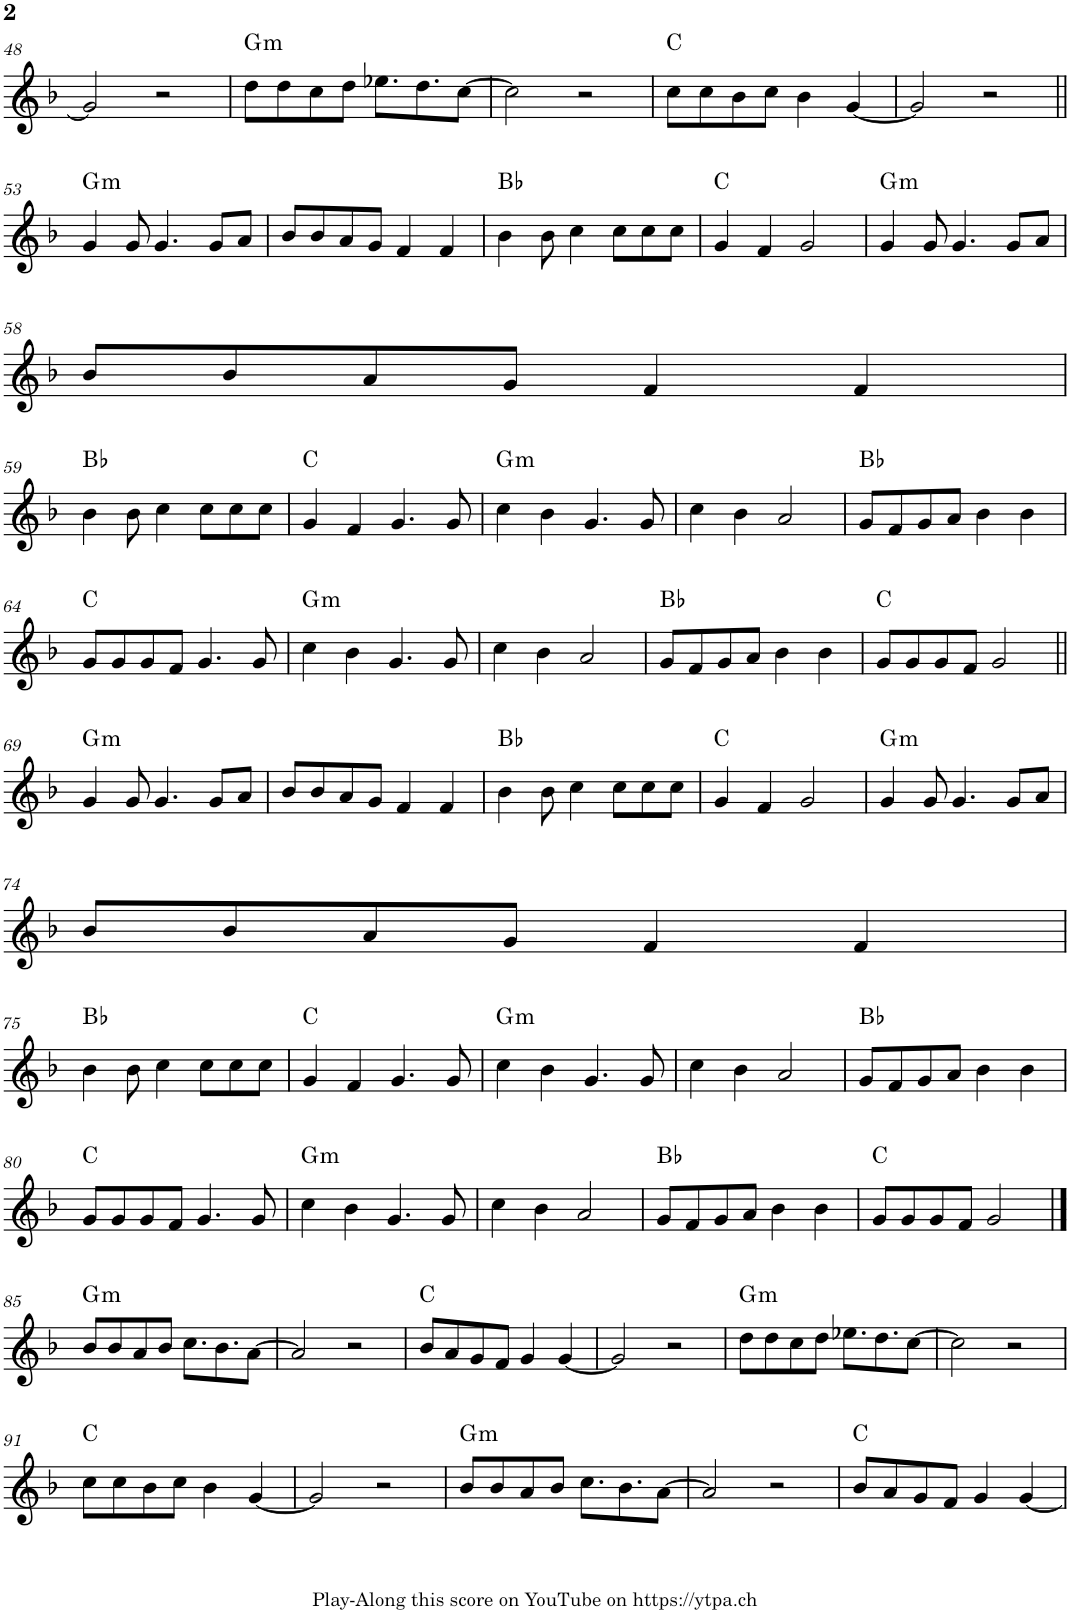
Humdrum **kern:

**kern	**harte
*part1	*part1
*staff1	*
*I"Piano	*
*I'Pno.	*
!!LO:PB:g=z
*clefG2	*
*k[b-]	*
*M2/2	*
*met(c|)	*
=48	=48
2g/]	.
2r	.
=49	=49
!	!LO:H:kt=m
8dd\L	G:min
8dd\	.
8cc\	.
8dd\J	.
8.ee-X\L	.
8.dd\	.
[8cc\J	.
=50	=50
2cc\]	.
2r	.
=51	=51
8cc\L	C:maj
8cc\	.
8b-\	.
8cc\J	.
4b-\	.
[4g/	.
=52	=52
2g/]	.
2r	.
!!LO:LB:g=z
=53||	=53||
!	!LO:H:kt=m
4g/	G:min
8g/	.
4.g/	.
8g/L	.
8a/J	.
=54	=54
8b-/L	.
8b-/	.
8a/	.
8g/J	.
4f/	.
4f/	.
=55	=55
4b-\	Bb:maj
8b-\	.
4cc\	.
8cc\L	.
8cc\	.
8cc\J	.
=56	=56
4g/	C:maj
4f/	.
2g/	.
=57	=57
!	!LO:H:kt=m
4g/	G:min
8g/	.
4.g/	.
8g/L	.
8a/J	.
!!LO:LB:g=z
=58	=58
8b-/L	.
8b-/	.
8a/	.
8g/J	.
4f/	.
4f/	.
!!LO:LB:g=z
=59	=59
4b-\	Bb:maj
8b-\	.
4cc\	.
8cc\L	.
8cc\	.
8cc\J	.
=60	=60
4g/	C:maj
4f/	.
4.g/	.
8g/	.
=61	=61
!	!LO:H:kt=m
4cc\	G:min
4b-\	.
4.g/	.
8g/	.
=62	=62
4cc\	.
4b-\	.
2a/	.
=63	=63
8g/L	Bb:maj
8f/	.
8g/	.
8a/J	.
4b-\	.
4b-\	.
!!LO:LB:g=z
=64	=64
8g/L	C:maj
8g/	.
8g/	.
8f/J	.
4.g/	.
8g/	.
=65	=65
!	!LO:H:kt=m
4cc\	G:min
4b-\	.
4.g/	.
8g/	.
=66	=66
4cc\	.
4b-\	.
2a/	.
=67	=67
8g/L	Bb:maj
8f/	.
8g/	.
8a/J	.
4b-\	.
4b-\	.
=68	=68
8g/L	C:maj
8g/	.
8g/	.
8f/J	.
2g/	.
!!LO:LB:g=z
=69||	=69||
!	!LO:H:kt=m
4g/	G:min
8g/	.
4.g/	.
8g/L	.
8a/J	.
=70	=70
8b-/L	.
8b-/	.
8a/	.
8g/J	.
4f/	.
4f/	.
=71	=71
4b-\	Bb:maj
8b-\	.
4cc\	.
8cc\L	.
8cc\	.
8cc\J	.
=72	=72
4g/	C:maj
4f/	.
2g/	.
=73	=73
!	!LO:H:kt=m
4g/	G:min
8g/	.
4.g/	.
8g/L	.
8a/J	.
!!LO:LB:g=z
=74	=74
8b-/L	.
8b-/	.
8a/	.
8g/J	.
4f/	.
4f/	.
!!LO:LB:g=z
=75	=75
4b-\	Bb:maj
8b-\	.
4cc\	.
8cc\L	.
8cc\	.
8cc\J	.
=76	=76
4g/	C:maj
4f/	.
4.g/	.
8g/	.
=77	=77
!	!LO:H:kt=m
4cc\	G:min
4b-\	.
4.g/	.
8g/	.
=78	=78
4cc\	.
4b-\	.
2a/	.
=79	=79
8g/L	Bb:maj
8f/	.
8g/	.
8a/J	.
4b-\	.
4b-\	.
!!LO:LB:g=z
=80	=80
8g/L	C:maj
8g/	.
8g/	.
8f/J	.
4.g/	.
8g/	.
=81	=81
!	!LO:H:kt=m
4cc\	G:min
4b-\	.
4.g/	.
8g/	.
=82	=82
4cc\	.
4b-\	.
2a/	.
=83	=83
8g/L	Bb:maj
8f/	.
8g/	.
8a/J	.
4b-\	.
4b-\	.
=84	=84
8g/L	C:maj
8g/	.
8g/	.
8f/J	.
2g/	.
!!LO:LB:g=z
==85	==85
!	!LO:H:kt=m
8b-/L	G:min
8b-/	.
8a/	.
8b-/J	.
8.cc\L	.
8.b-\	.
[8a\J	.
=86	=86
2a/]	.
2r	.
=87	=87
8b-/L	C:maj
8a/	.
8g/	.
8f/J	.
4g/	.
[4g/	.
=88	=88
2g/]	.
2r	.
=89	=89
!	!LO:H:kt=m
8dd\L	G:min
8dd\	.
8cc\	.
8dd\J	.
8.ee-X\L	.
8.dd\	.
[8cc\J	.
=90	=90
2cc\]	.
2r	.
!!LO:LB:g=z
=91	=91
8cc\L	C:maj
8cc\	.
8b-\	.
8cc\J	.
4b-\	.
[4g/	.
=92	=92
2g/]	.
2r	.
=93	=93
!	!LO:H:kt=m
8b-/L	G:min
8b-/	.
8a/	.
8b-/J	.
8.cc\L	.
8.b-\	.
[8a\J	.
=94	=94
2a/]	.
2r	.
=95	=95
8b-/L	C:maj
8a/	.
8g/	.
8f/J	.
4g/	.
[4g/	.
=	=
*-	*-
